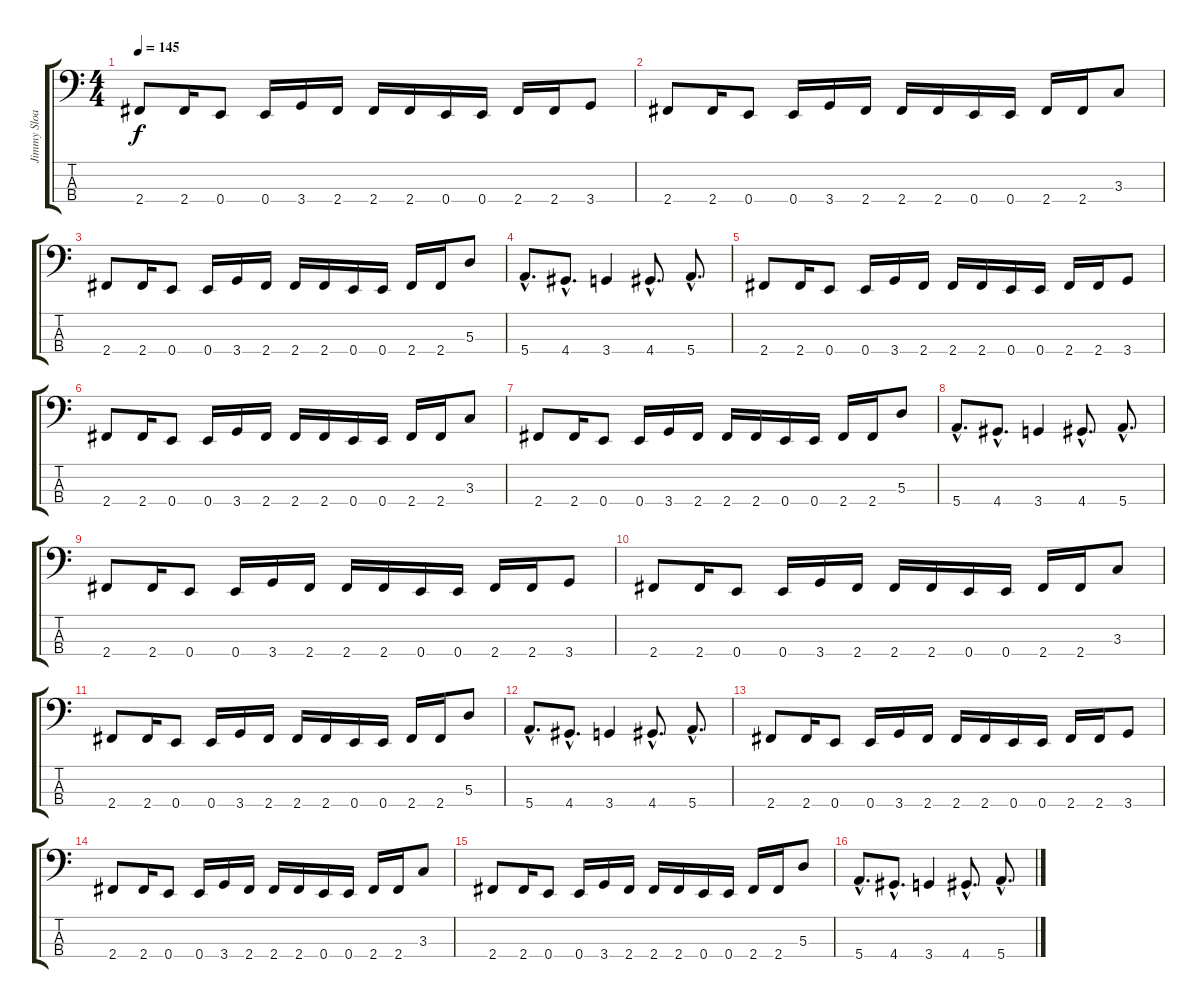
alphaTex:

\track ("Jimmy Sloas" "Jimmy Sloa") {instrument electricbasspick}
\staff {score tabs}
\tuning (G2 D2 A1 E1) {hide}
\ts (4 4)
\tempo 145
\clef f4
\ks c
2.4.8{dy f instrument electricbasspick} 2.4.16 0.4.8 0.4.16 3.4.16 2.4.16 2.4.16 2.4.16 0.4.16 0.4.16 2.4.16 2.4.16 3.4.8 |
2.4.8 2.4.16 0.4.8 0.4.16 3.4.16 2.4.16 2.4.16 2.4.16 0.4.16 0.4.16 2.4.16 2.4.16 3.3.8 |
2.4.8 2.4.16 0.4.8 0.4.16 3.4.16 2.4.16 2.4.16 2.4.16 0.4.16 0.4.16 2.4.16 2.4.16 5.3.8 |
5.4{hac}.8{d} 4.4{hac}.8{d} 3.4.4 4.4{hac}.8{d} 5.4{hac}.8{d} |
2.4.8 2.4.16 0.4.8 0.4.16 3.4.16 2.4.16 2.4.16 2.4.16 0.4.16 0.4.16 2.4.16 2.4.16 3.4.8 |
2.4.8 2.4.16 0.4.8 0.4.16 3.4.16 2.4.16 2.4.16 2.4.16 0.4.16 0.4.16 2.4.16 2.4.16 3.3.8 |
2.4.8 2.4.16 0.4.8 0.4.16 3.4.16 2.4.16 2.4.16 2.4.16 0.4.16 0.4.16 2.4.16 2.4.16 5.3.8 |
5.4{hac}.8{d} 4.4{hac}.8{d} 3.4.4 4.4{hac}.8{d} 5.4{hac}.8{d} |
2.4.8 2.4.16 0.4.8 0.4.16 3.4.16 2.4.16 2.4.16 2.4.16 0.4.16 0.4.16 2.4.16 2.4.16 3.4.8 |
2.4.8 2.4.16 0.4.8 0.4.16 3.4.16 2.4.16 2.4.16 2.4.16 0.4.16 0.4.16 2.4.16 2.4.16 3.3.8 |
2.4.8 2.4.16 0.4.8 0.4.16 3.4.16 2.4.16 2.4.16 2.4.16 0.4.16 0.4.16 2.4.16 2.4.16 5.3.8 |
5.4{hac}.8{d} 4.4{hac}.8{d} 3.4.4 4.4{hac}.8{d} 5.4{hac}.8{d} |
2.4.8 2.4.16 0.4.8 0.4.16 3.4.16 2.4.16 2.4.16 2.4.16 0.4.16 0.4.16 2.4.16 2.4.16 3.4.8 |
2.4.8 2.4.16 0.4.8 0.4.16 3.4.16 2.4.16 2.4.16 2.4.16 0.4.16 0.4.16 2.4.16 2.4.16 3.3.8 |
2.4.8 2.4.16 0.4.8 0.4.16 3.4.16 2.4.16 2.4.16 2.4.16 0.4.16 0.4.16 2.4.16 2.4.16 5.3.8 |
5.4{hac}.8{d} 4.4{hac}.8{d} 3.4.4 4.4{hac}.8{d} 5.4{hac}.8{d}
